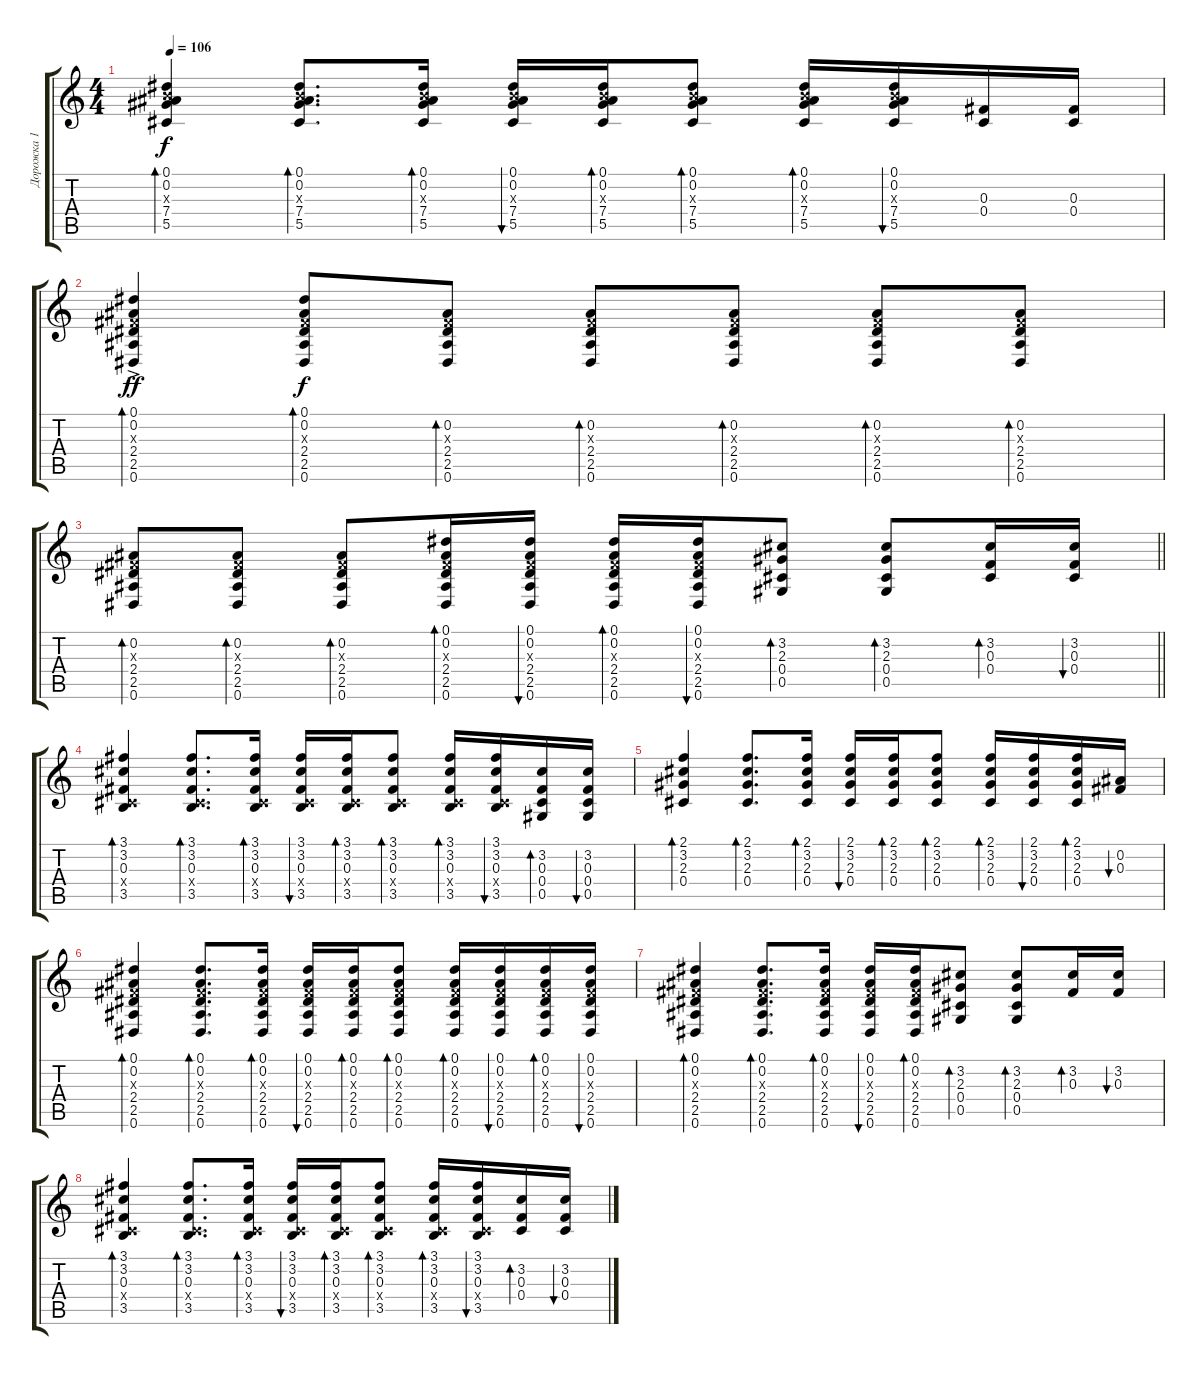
\track ("Дорожка 1" "Дорожка 1") {instrument acousticguitarsteel}
\staff {score tabs}
\tuning (Eb4 Bb3 Gb3 Db3 Ab2 Eb2) {hide}
\ts (4 4)
\tempo 106
\clef g2
\ks c
(0.1 0.2 5.3{x} 7.4 5.5).4{bd 60 dy f} (0.1 0.2 5.3{x} 7.4 5.5).8{d bd 60} (0.1 0.2 5.3{x} 7.4 5.5).16{bd 30} (0.1 0.2 5.3{x} 7.4 5.5).16{bu 30} (0.1 0.2 5.3{x} 7.4 5.5).16{bd 30} (0.1 0.2 5.3{x} 7.4 5.5).8{bd 60} (0.1 0.2 5.3{x} 7.4 5.5).16{bd 30} (0.1 0.2 5.3{x} 7.4 5.5).16{bu 30} (0.3 0.4).16 (0.3 0.4).16 |
(0.1{ac} 0.2{ac} 0.3{ac x} 2.4{ac} 2.5{ac} 0.6{ac}).4{bd 60 dy ff} (0.1 0.2 0.3{x} 2.4 2.5 0.6).8{bd 60 dy f volume 8} (0.2 0.3{x} 2.4 2.5 0.6).8{bd 60 volume 13} (0.2 0.3{x} 2.4 2.5 0.6).8{bd 60} (0.2 0.3{x} 2.4 2.5 0.6).8{bd 60} (0.2 0.3{x} 2.4 2.5 0.6).8{bd 60} (0.2 0.3{x} 2.4 2.5 0.6).8{bd 60} |
\barLineRight lightlight
(0.2 0.3{x} 2.4 2.5 0.6).8{bd 60} (0.2 0.3{x} 2.4 2.5 0.6).8{bd 60} (0.2 0.3{x} 2.4 2.5 0.6).8{bd 60} (0.1 0.2 0.3{x} 2.4 2.5 0.6).16{bd 30} (0.1 0.2 0.3{x} 2.4 2.5 0.6).16{bu 30} (0.1 0.2 0.3{x} 2.4 2.5 0.6).16{bd 30} (0.1 0.2 0.3{x} 2.4 2.5 0.6).16{bu 30} (3.2 2.3 0.4 0.5).8{bd 60} (3.2 2.3 0.4 0.5).8{bd 60} (3.2 0.3 0.4).16{bd 30} (3.2 0.3 0.4).16{bu 30} |
(3.1 3.2 0.3 0.4{x} 3.5).4{bd 60} (3.1 3.2 0.3 0.4{x} 3.5).8{d bd 60} (3.1 3.2 0.3 0.4{x} 3.5).16{bd 30} (3.1 3.2 0.3 0.4{x} 3.5).16{bu 30} (3.1 3.2 0.3 0.4{x} 3.5).16{bd 30} (3.1 3.2 0.3 0.4{x} 3.5).8{bd 30} (3.1 3.2 0.3 0.4{x} 3.5).16{bd 30} (3.1 3.2 0.3 0.4{x} 3.5).16{bu 30} (3.2 0.3 0.4 0.5).16{bd 30} (3.2 0.3 0.4 0.5).16{bu 30} |
(2.1 3.2 2.3 0.4).4{bd 60} (2.1 3.2 2.3 0.4).8{d bd 60} (2.1 3.2 2.3 0.4).16{bd 30} (2.1 3.2 2.3 0.4).16{bu 30} (2.1 3.2 2.3 0.4).16{bd 30} (2.1 3.2 2.3 0.4).8{bd 60} (2.1 3.2 2.3 0.4).16{bd 30} (2.1 3.2 2.3 0.4).16{bu 30} (2.1 3.2 2.3 0.4).16{bd 30} (0.2 0.3).16{bu 30} |
(0.1 0.2 0.3{x} 2.4 2.5 0.6).4{bd 60} (0.1 0.2 0.3{x} 2.4 2.5 0.6).8{d bd 60} (0.1 0.2 0.3{x} 2.4 2.5 0.6).16{bd 30} (0.1 0.2 0.3{x} 2.4 2.5 0.6).16{bu 30} (0.1 0.2 0.3{x} 2.4 2.5 0.6).16{bd 30} (0.1 0.2 0.3{x} 2.4 2.5 0.6).8{bd 60} (0.1 0.2 0.3{x} 2.4 2.5 0.6).16{bd 30} (0.1 0.2 0.3{x} 2.4 2.5 0.6).16{bu 30} (0.1 0.2 0.3{x} 2.4 2.5 0.6).16{bd 30} (0.1 0.2 0.3{x} 2.4 2.5 0.6).16{bu 30} |
(0.1 0.2 0.3{x} 2.4 2.5 0.6).4{bd 60} (0.1 0.2 0.3{x} 2.4 2.5 0.6).8{d bd 60} (0.1 0.2 0.3{x} 2.4 2.5 0.6).16{bd 30} (0.1 0.2 0.3{x} 2.4 2.5 0.6).16{bu 30} (0.1 0.2 0.3{x} 2.4 2.5 0.6).16{bd 30} (3.2 2.3 0.4 0.5).8{bd 60} (3.2 2.3 0.4 0.5).8{bd 60} (3.2 0.3).16{bd 30} (3.2 0.3).16{bu 30} |
(3.1 3.2 0.3 0.4{x} 3.5).4{bd 60} (3.1 3.2 0.3 0.4{x} 3.5).8{d bd 60} (3.1 3.2 0.3 0.4{x} 3.5).16{bd 30} (3.1 3.2 0.3 0.4{x} 3.5).16{bu 30} (3.1 3.2 0.3 0.4{x} 3.5).16{bd 30} (3.1 3.2 0.3 0.4{x} 3.5).8{bd 30} (3.1 3.2 0.3 0.4{x} 3.5).16{bd 30} (3.1 3.2 0.3 0.4{x} 3.5).16{bu 30} (3.2 0.3 0.4).16{bd 30} (3.2 0.3 0.4).16{bu 30}
